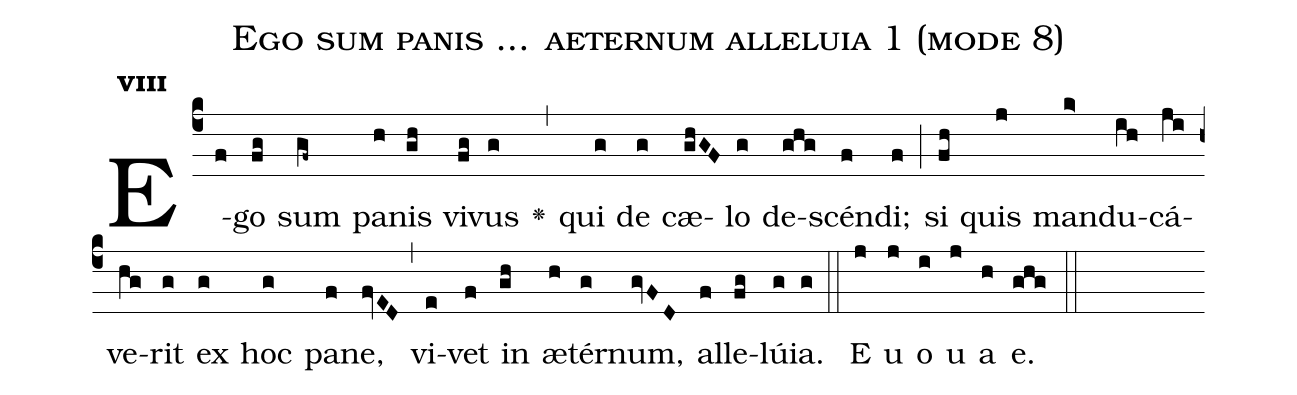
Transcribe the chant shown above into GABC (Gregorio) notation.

name:Ego sum panis ... aeternum alleluia 1 (mode 8);
office-part:Antiphona;
mode:8;
%%
initial-style: 1;
name: Ego sum panis ... aeternum alleluia 1;
book: Antiphonae & Responsoria/Tomus IV, p. 111;
occasion: Ss.mi Corporis et Sanguinis Christi;
office-part: Laudes Ant E;
user-notes: ;
commentary: ;
annotation: 8g2;
centering-scheme: english;
fontsize: 12;
font: OFLSortsMillGoudy;
height: 11;
width: 4.5;
%%
(c4)E(f)go(fg) sum(gf~) pa(h)nis(gh) vi(fg)vus(g) <v>\greheightstar</v>(,) qui(g) de(g) cæ(ghGF)lo(g) de(ghg)scén(f)di;(f) (;) si(fh) quis(j) man(k>)du(ih)cá(ji)ve(hg)rit(g) ex(g) hoc(g) pa(f)ne,(fvED) (,) vi(e)vet(f) in(gh) æ(h)tér(g)num,(gvFD) al(f)le(fg)lú(g)ia.(g) (::)
E(j) u(j) o(i) u(j) a(h) e.(ghg) (::)
